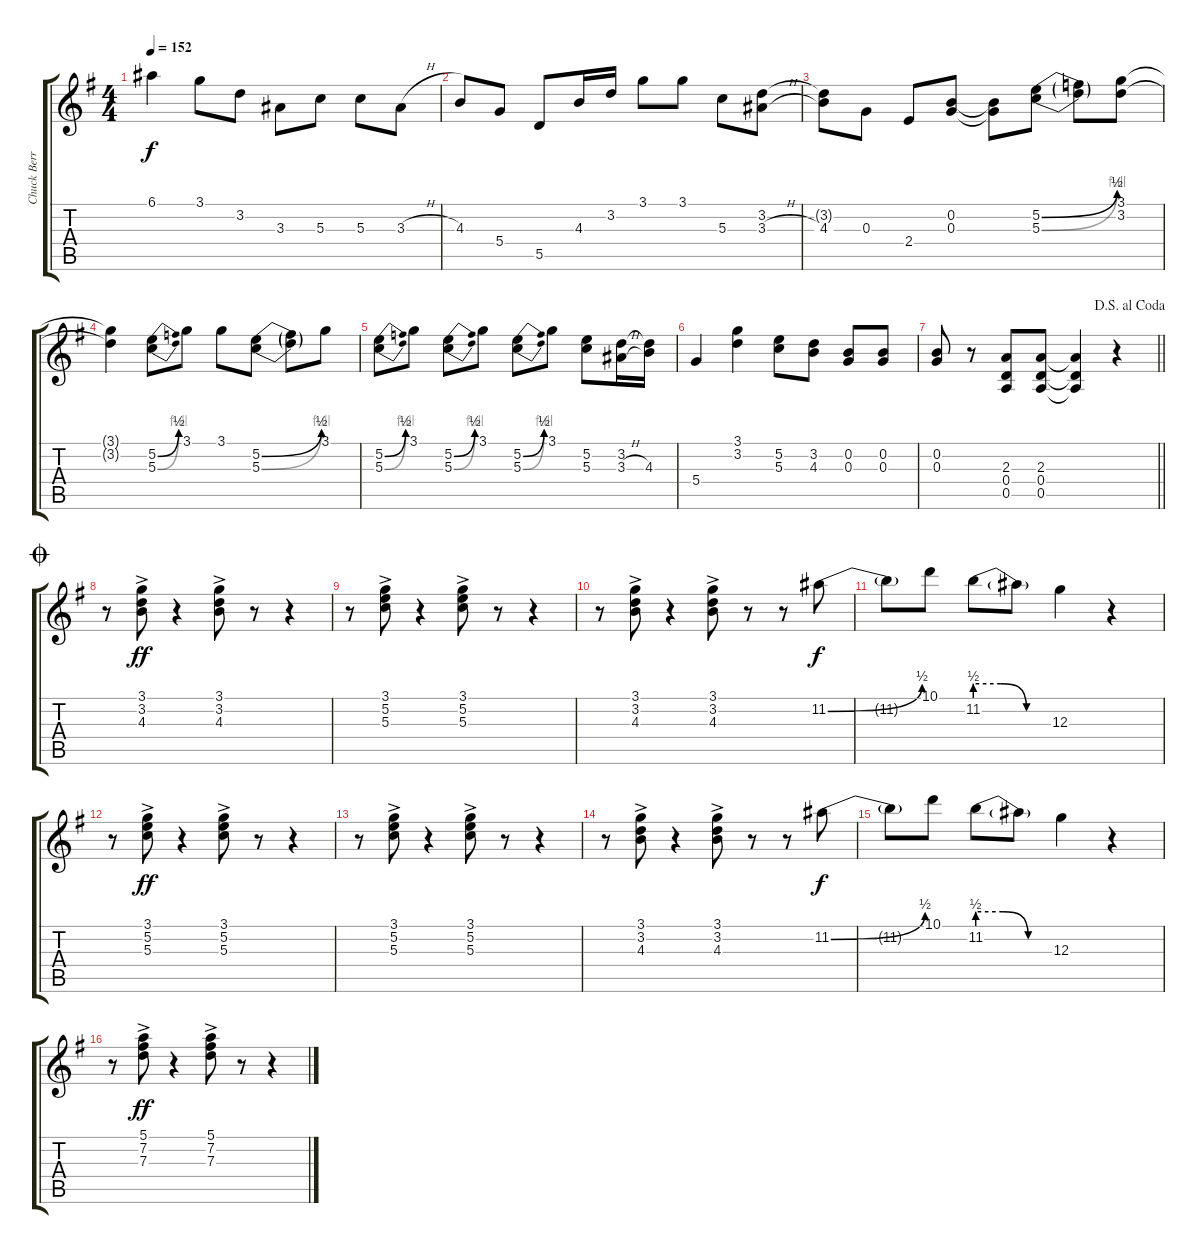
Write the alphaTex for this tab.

\track ("Chuck Berry - Electric Guitar 1" "Chuck Berr") {instrument electricguitarclean}
\staff {score tabs}
\tuning (E4 B3 G3 D3 A2 E2) {hide}
\ts (4 4)
\tempo 152
\clef g2
\ks g
6.1{t}.4{dy f} 3.1.8 3.2.8 3.3.8 5.3.8 5.3.8 3.3{h}.8 |
4.3.8 5.4.8 5.5.8 4.3.16 3.2.16 3.1.8 3.1.8 5.3.8 (3.2 3.3{h}).8 |
(3.2{t} 4.3).8 0.3.8 2.4.8 (0.2 0.3).8 (0.2{t} 0.3{t}).8 (5.2{be (bend 0 0 60 2)} 5.3{be (bend 0 0 60 4)}).8 (5.2{t} 5.3{t}).8 (3.1 3.2).8 |
(3.1{t} 3.2{t}).4 (5.2{be (bend 0 0 60 2)} 5.3{be (bend 0 0 60 4)}).8 3.1.8 3.1.8 (5.2{be (bend 0 0 60 2)} 5.3{be (bend 0 0 60 4)}).8 (5.2{t} 5.3{t}).8 3.1.8 |
(5.2{be (bend 0 0 60 2)} 5.3{be (bend 0 0 60 4)}).8 3.1.8 (5.2{be (bend 0 0 60 2)} 5.3{be (bend 0 0 60 4)}).8 3.1.8 (5.2{be (bend 0 0 60 2)} 5.3{be (bend 0 0 60 4)}).8 3.1.8 (5.2 5.3).8 (3.2 3.3{h}).16 (3.2{t} 4.3).16 |
5.4.4 (3.1 3.2).4 (5.2 5.3).8 (3.2 4.3).8 (0.2 0.3).8 (0.2 0.3).8 |
\jump dalsegnoalcoda
\barLineRight lightlight
(0.2 0.3).8 r.8 (2.3 0.4 0.5).8 (2.3 0.4 0.5).8 (2.3{t} 0.4{t} 0.5{t}).4 r.4 |
\jump coda
r.8 (3.1{ac} 3.2{ac} 4.3{ac}).8{dy ff} r.4 (3.1{ac} 3.2{ac} 4.3{ac}).8 r.8 r.4 |
r.8 (3.1{ac} 5.2{ac} 5.3{ac}).8 r.4 (3.1{ac} 5.2{ac} 5.3{ac}).8 r.8 r.4 |
r.8 (3.1{ac} 3.2{ac} 4.3{ac}).8 r.4 (3.1{ac} 3.2{ac} 4.3{ac}).8 r.8 r.8 11.2{be (bend 0 0 60 2)}.8{dy f} |
11.2{t}.8 10.1.8 11.2{be (custom 0 2 20 2 40 0 60 0)}.8 11.2{t}.8 12.3.4 r.4 |
r.8 (3.1{ac} 5.2{ac} 5.3{ac}).8{dy ff} r.4 (3.1{ac} 5.2{ac} 5.3{ac}).8 r.8 r.4 |
r.8 (3.1{ac} 5.2{ac} 5.3{ac}).8 r.4 (3.1{ac} 5.2{ac} 5.3{ac}).8 r.8 r.4 |
r.8 (3.1{ac} 3.2{ac} 4.3{ac}).8 r.4 (3.1{ac} 3.2{ac} 4.3{ac}).8 r.8 r.8 11.2{be (bend 0 0 60 2)}.8{dy f} |
11.2{t}.8 10.1.8 11.2{be (custom 0 2 20 2 40 0 60 0)}.8 11.2{t}.8 12.3.4 r.4 |
r.8 (5.1{ac} 7.2{ac} 7.3{ac}).8{dy ff} r.4 (5.1{ac} 7.2{ac} 7.3{ac}).8 r.8 r.4
